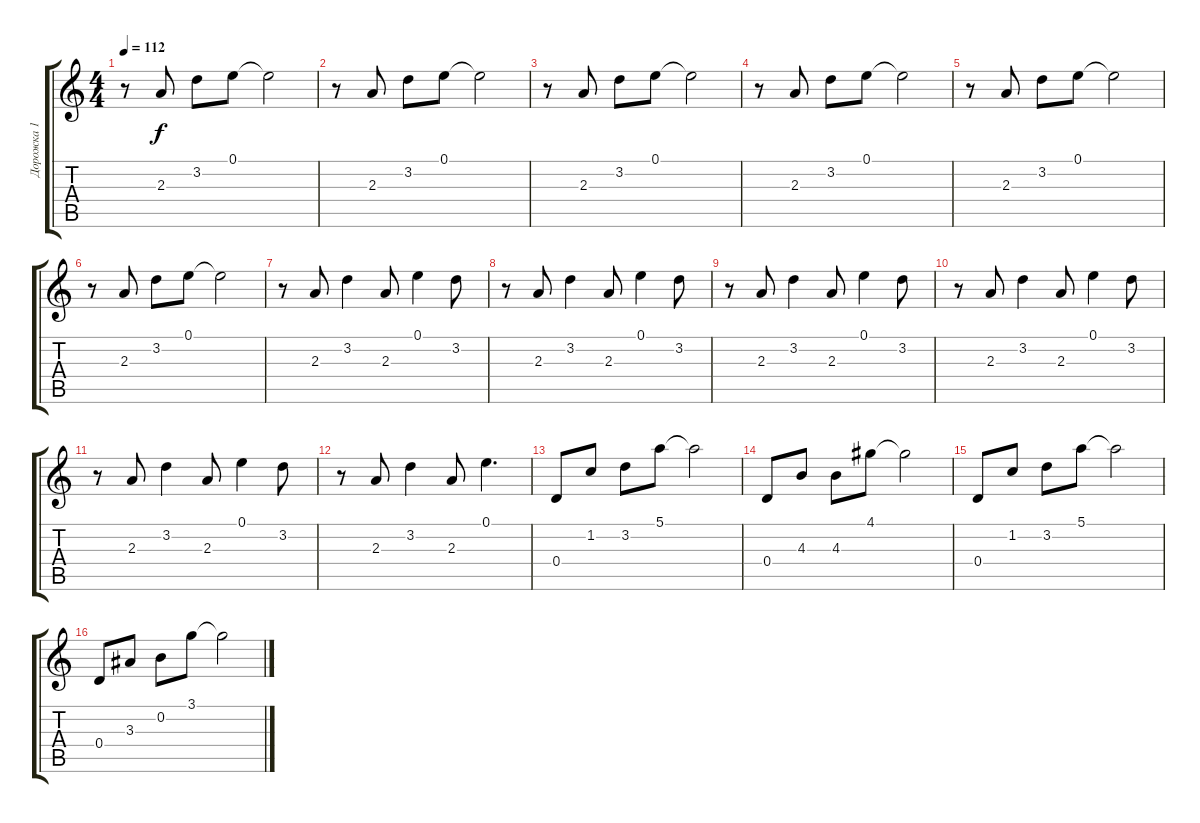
\track ("Дорожка 1" "Дорожка 1") {instrument acousticguitarsteel}
\staff {score tabs}
\tuning (E4 B3 G3 D3 A2 E2) {hide}
\ts (4 4)
\tempo 112
\clef g2
\ks c
r.8{dy f} 2.3.8 3.2.8 0.1.8 0.1{t}.2 |
r.8 2.3.8 3.2.8 0.1.8 0.1{t}.2 |
r.8 2.3.8 3.2.8 0.1.8 0.1{t}.2 |
r.8 2.3.8 3.2.8 0.1.8 0.1{t}.2 |
r.8 2.3.8 3.2.8 0.1.8 0.1{t}.2 |
r.8 2.3.8 3.2.8 0.1.8 0.1{t}.2 |
r.8 2.3.8 3.2.4 2.3.8 0.1.4 3.2.8 |
r.8 2.3.8 3.2.4 2.3.8 0.1.4 3.2.8 |
r.8 2.3.8 3.2.4 2.3.8 0.1.4 3.2.8 |
r.8 2.3.8 3.2.4 2.3.8 0.1.4 3.2.8 |
r.8 2.3.8 3.2.4 2.3.8 0.1.4 3.2.8 |
r.8 2.3.8 3.2.4 2.3.8 0.1.4{d} |
0.4.8 1.2.8 3.2.8 5.1.8 5.1{t}.2 |
0.4.8 4.3.8 4.3.8 4.1.8 4.1{t}.2 |
0.4.8 1.2.8 3.2.8 5.1.8 5.1{t}.2 |
0.4.8 3.3.8 0.2.8 3.1.8 3.1{t}.2
